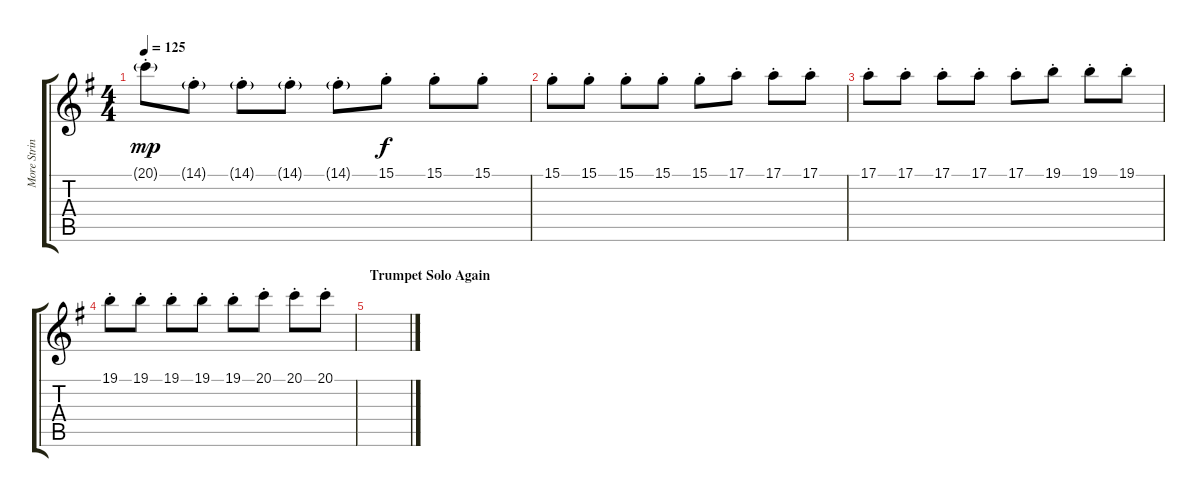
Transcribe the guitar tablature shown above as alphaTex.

\track ("More Strings" "More Strin") {instrument stringensemble1}
\staff {score tabs}
\tuning (E4 B3 G3 D3 A2 E2) {hide}
\ts (4 4)
\tempo 125
\clef g2
\ks g
20.1{g st}.8{dy mp volume 5 instrument stringensemble1} 14.1{g st}.8{volume 13} 14.1{g st}.8 14.1{g st}.8 14.1{g st}.8 15.1{st}.8{dy f} 15.1{st}.8 15.1{st}.8 |
15.1{st}.8 15.1{st}.8 15.1{st}.8 15.1{st}.8 15.1{st}.8 17.1{st}.8 17.1{st}.8 17.1{st}.8 |
17.1{st}.8 17.1{st}.8 17.1{st}.8 17.1{st}.8 17.1{st}.8 19.1{st}.8 19.1{st}.8 19.1{st}.8 |
19.1{st}.8 19.1{st}.8 19.1{st}.8 19.1{st}.8 19.1{st}.8 20.1{st}.8 20.1{st}.8 20.1{st}.8 |
\section ("" "Trumpet Solo Again")
